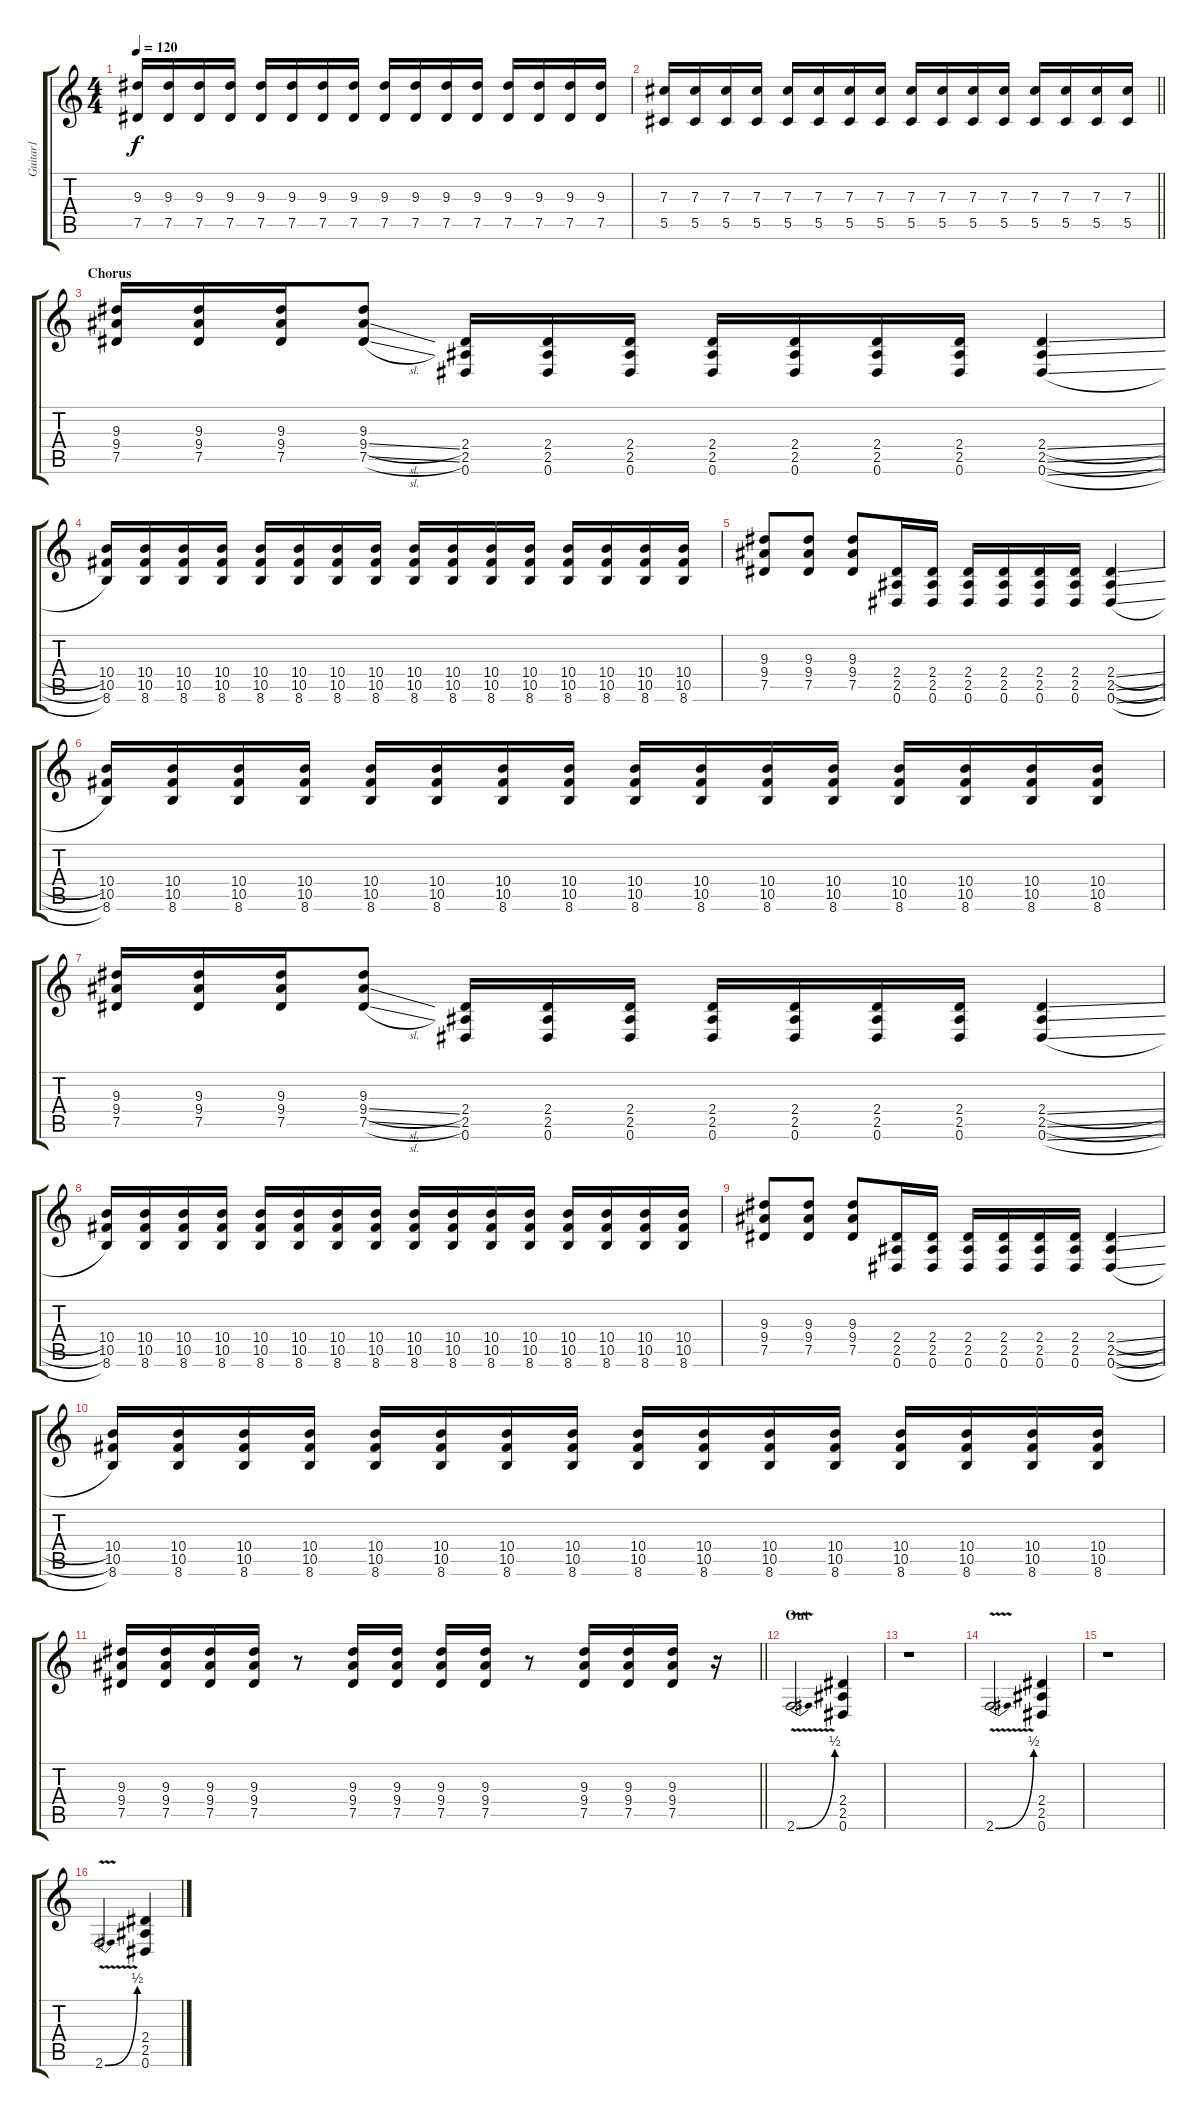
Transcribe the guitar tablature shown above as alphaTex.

\track ("Guitar1" "Guitar1") {instrument overdrivenguitar}
\staff {score tabs}
\tuning (Eb4 Bb3 Gb3 Db3 Ab2 Eb2) {hide}
\ts (4 4)
\tempo 120
\clef g2
\ks c
(9.3 7.5).16{dy f} (9.3 7.5).16 (9.3 7.5).16 (9.3 7.5).16 (9.3 7.5).16 (9.3 7.5).16 (9.3 7.5).16 (9.3 7.5).16 (9.3 7.5).16 (9.3 7.5).16 (9.3 7.5).16 (9.3 7.5).16 (9.3 7.5).16 (9.3 7.5).16 (9.3 7.5).16 (9.3 7.5).16 |
\barLineRight lightlight
(7.3 5.5).16 (7.3 5.5).16 (7.3 5.5).16 (7.3 5.5).16 (7.3 5.5).16 (7.3 5.5).16 (7.3 5.5).16 (7.3 5.5).16 (7.3 5.5).16 (7.3 5.5).16 (7.3 5.5).16 (7.3 5.5).16 (7.3 5.5).16 (7.3 5.5).16 (7.3 5.5).16 (7.3 5.5).16 |
\section ("" "Chorus")
(9.3 9.4 7.5).16 (9.3 9.4 7.5).16 (9.3 9.4 7.5).16 (9.3 9.4{sl} 7.5{sl}).8 (2.4 2.5 0.6).16 (2.4 2.5 0.6).16 (2.4 2.5 0.6).16 (2.4 2.5 0.6).16 (2.4 2.5 0.6).16 (2.4 2.5 0.6).16 (2.4 2.5 0.6).16 (2.4{sl} 2.5{sl} 0.6{sl}).4 |
(10.4 10.5 8.6).16 (10.4 10.5 8.6).16 (10.4 10.5 8.6).16 (10.4 10.5 8.6).16 (10.4 10.5 8.6).16 (10.4 10.5 8.6).16 (10.4 10.5 8.6).16 (10.4 10.5 8.6).16 (10.4 10.5 8.6).16 (10.4 10.5 8.6).16 (10.4 10.5 8.6).16 (10.4 10.5 8.6).16 (10.4 10.5 8.6).16 (10.4 10.5 8.6).16 (10.4 10.5 8.6).16 (10.4 10.5 8.6).16 |
(9.3 9.4 7.5).8 (9.3 9.4 7.5).8 (9.3 9.4 7.5).8 (2.4 2.5 0.6).16 (2.4 2.5 0.6).16 (2.4 2.5 0.6).16 (2.4 2.5 0.6).16 (2.4 2.5 0.6).16 (2.4 2.5 0.6).16 (2.4{sl} 2.5{sl} 0.6{sl}).4 |
(10.4 10.5 8.6).16 (10.4 10.5 8.6).16 (10.4 10.5 8.6).16 (10.4 10.5 8.6).16 (10.4 10.5 8.6).16 (10.4 10.5 8.6).16 (10.4 10.5 8.6).16 (10.4 10.5 8.6).16 (10.4 10.5 8.6).16 (10.4 10.5 8.6).16 (10.4 10.5 8.6).16 (10.4 10.5 8.6).16 (10.4 10.5 8.6).16 (10.4 10.5 8.6).16 (10.4 10.5 8.6).16 (10.4 10.5 8.6).16 |
(9.3 9.4 7.5).16 (9.3 9.4 7.5).16 (9.3 9.4 7.5).16 (9.3 9.4{sl} 7.5{sl}).8 (2.4 2.5 0.6).16 (2.4 2.5 0.6).16 (2.4 2.5 0.6).16 (2.4 2.5 0.6).16 (2.4 2.5 0.6).16 (2.4 2.5 0.6).16 (2.4 2.5 0.6).16 (2.4{sl} 2.5{sl} 0.6{sl}).4 |
(10.4 10.5 8.6).16 (10.4 10.5 8.6).16 (10.4 10.5 8.6).16 (10.4 10.5 8.6).16 (10.4 10.5 8.6).16 (10.4 10.5 8.6).16 (10.4 10.5 8.6).16 (10.4 10.5 8.6).16 (10.4 10.5 8.6).16 (10.4 10.5 8.6).16 (10.4 10.5 8.6).16 (10.4 10.5 8.6).16 (10.4 10.5 8.6).16 (10.4 10.5 8.6).16 (10.4 10.5 8.6).16 (10.4 10.5 8.6).16 |
(9.3 9.4 7.5).8 (9.3 9.4 7.5).8 (9.3 9.4 7.5).8 (2.4 2.5 0.6).16 (2.4 2.5 0.6).16 (2.4 2.5 0.6).16 (2.4 2.5 0.6).16 (2.4 2.5 0.6).16 (2.4 2.5 0.6).16 (2.4{sl} 2.5{sl} 0.6{sl}).4 |
(10.4 10.5 8.6).16 (10.4 10.5 8.6).16 (10.4 10.5 8.6).16 (10.4 10.5 8.6).16 (10.4 10.5 8.6).16 (10.4 10.5 8.6).16 (10.4 10.5 8.6).16 (10.4 10.5 8.6).16 (10.4 10.5 8.6).16 (10.4 10.5 8.6).16 (10.4 10.5 8.6).16 (10.4 10.5 8.6).16 (10.4 10.5 8.6).16 (10.4 10.5 8.6).16 (10.4 10.5 8.6).16 (10.4 10.5 8.6).16 |
\barLineRight lightlight
(9.3 9.4 7.5).16 (9.3 9.4 7.5).16 (9.3 9.4 7.5).16 (9.3 9.4 7.5).16 r.8 (9.3 9.4 7.5).16 (9.3 9.4 7.5).16 (9.3 9.4 7.5).16 (9.3 9.4 7.5).16 r.8 (9.3 9.4 7.5).16 (9.3 9.4 7.5).16 (9.3 9.4 7.5).16 r.16 |
\section ("" "Out")
2.6{be (bend 0 0 60 2) v}.2{d} (2.4 2.5 0.6).4 |
r.1 |
2.6{be (bend 0 0 60 2) v}.2{d} (2.4 2.5 0.6).4 |
r.1 |
2.6{be (bend 0 0 60 2) v}.2{d} (2.4 2.5 0.6).4
